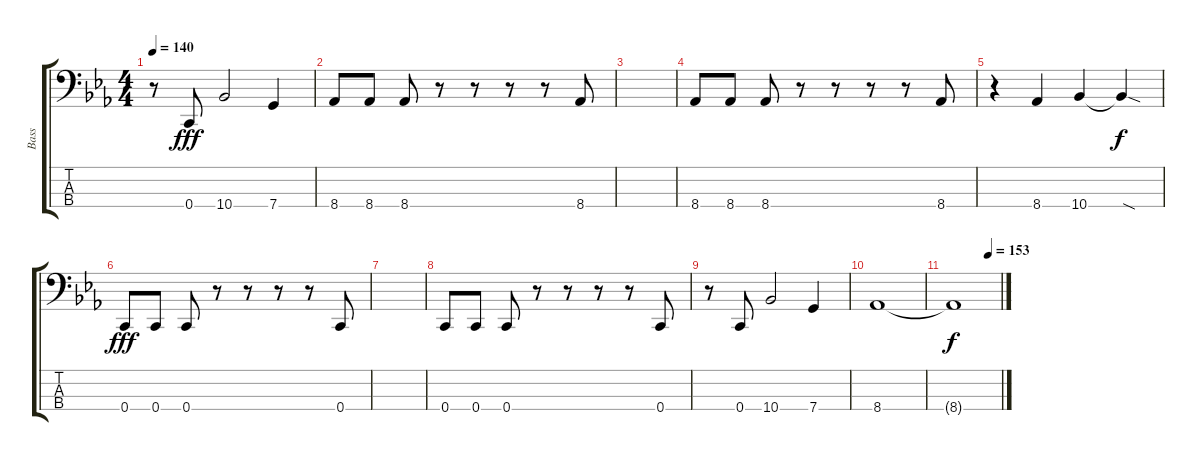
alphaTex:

\track ("Bass" "Bass") {instrument electricbassfinger}
\staff {score tabs}
\tuning (F2 C2 G1 C1) {hide}
\ts (4 4)
\tempo 140
\clef f4
\ks cminor
r.8{dy fff} 0.4.8 10.4.2 7.4.4 |
8.4.8 8.4.8 8.4.8 r.8 r.8 r.8 r.8 8.4.8 |
|
8.4.8 8.4.8 8.4.8 r.8 r.8 r.8 r.8 8.4.8 |
r.4 8.4.4 10.4.4 10.4{sod t}.4{dy f} |
0.4.8{dy fff} 0.4.8 0.4.8 r.8 r.8 r.8 r.8 0.4.8 |
|
0.4.8 0.4.8 0.4.8 r.8 r.8 r.8 r.8 0.4.8 |
r.8 0.4.8 10.4.2 7.4.4 |
8.4.1 |
\tempo (153 0.75)
8.4{t}.1{dy f}
